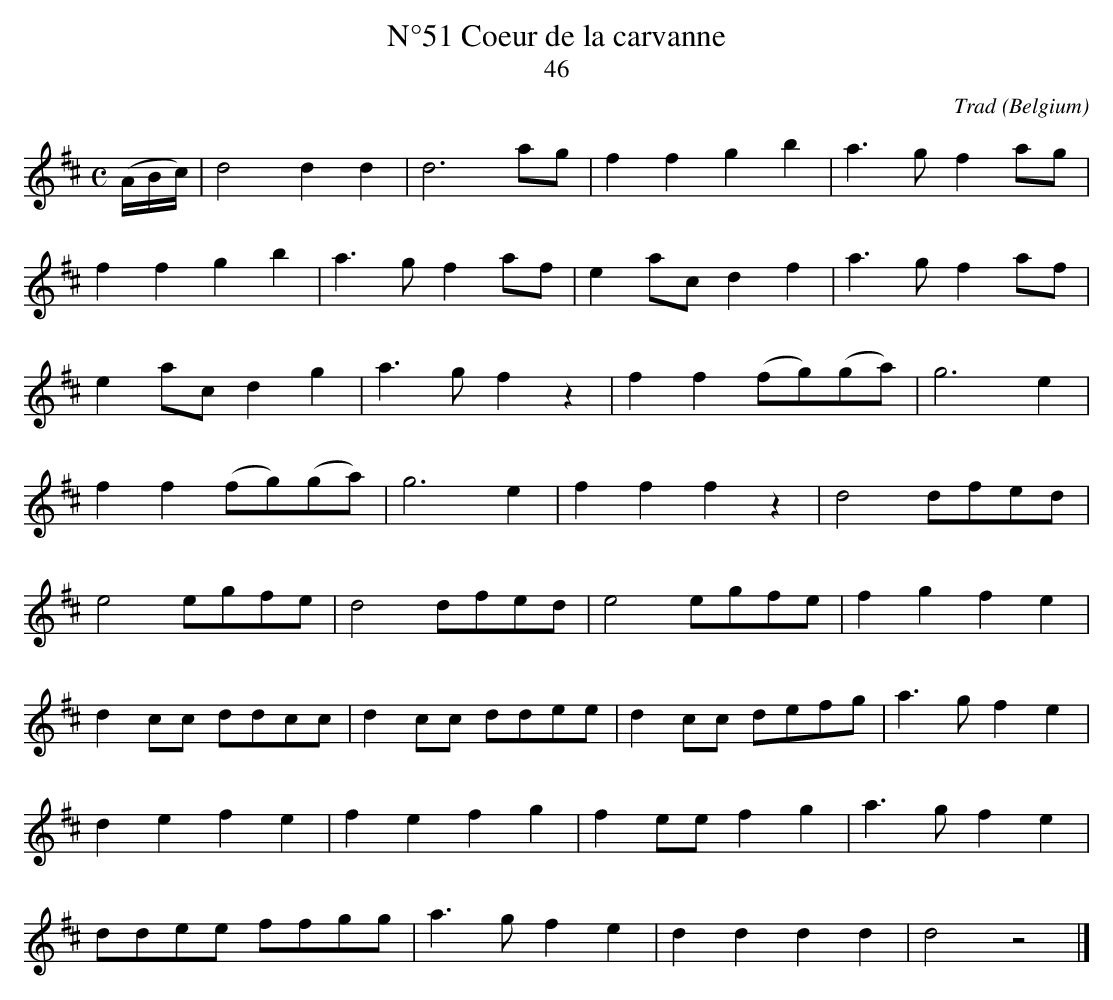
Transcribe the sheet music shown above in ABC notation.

X:1
T:N°51 Coeur de la carvanne
T:46
C:Trad
O:Belgium
M:C
L:1/8
K:Dmaj
(A/B/c/)|d4 d2d2|d6 ag|f2f2 g2b2|a3g f2ag|
f2f2 g2b2|a3g f2af|e2ac d2f2|a3g f2af|
e2ac d2g2|a3g f2z2|f2f2 (fg)(ga)|g6e2|
f2f2 (fg)(ga)|g6e2|f2f2 f2z2|d4 dfed|
e4 egfe|d4 dfed|e4 egfe|f2g2 f2e2|
d2cc ddcc|d2cc ddee|d2cc defg|a3g f2e2|
d2e2 f2e2|f2e2 f2g2|f2ee f2g2|a3g f2e2|
ddee ffgg|a3g f2e2|d2d2 d2d2|d4 z4|]
